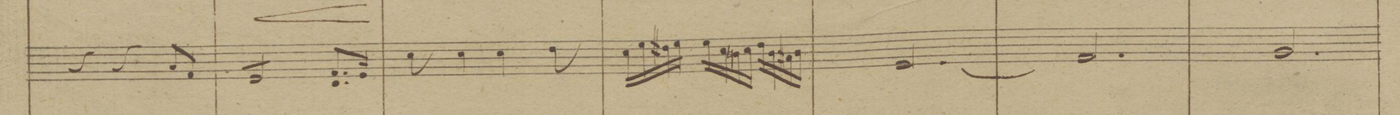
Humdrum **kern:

**kern	**dynam
*I"Violini	*
*clefG2	*
*k[b-]	*
*M3/4	*
4r	.
4r	.
8a/L	.
8f/J	.
=42	=42
8e/L	.
8e/	.
8e/	.
8e/J	.
8.fL 8.d/	.
16e/Jk	.
=43	=43
8cc\	.
4cc\	.
4cc\	.
8dd\	.
=44	=44
16cc\LL	.
16ee\	.
16dd#X\	.
16ee\JJ	.
16ee\LL	.
16cc\	.
16bn\	.
16cc\JJ	.
16dd#\LL	.
16b\	.
16a#X\	.
16b\JJ	.
=45	=45
(2.e/	.
=46	=46
2.f/)	.
=47	=47
2.g/	.
=48	=48
*-	*-
